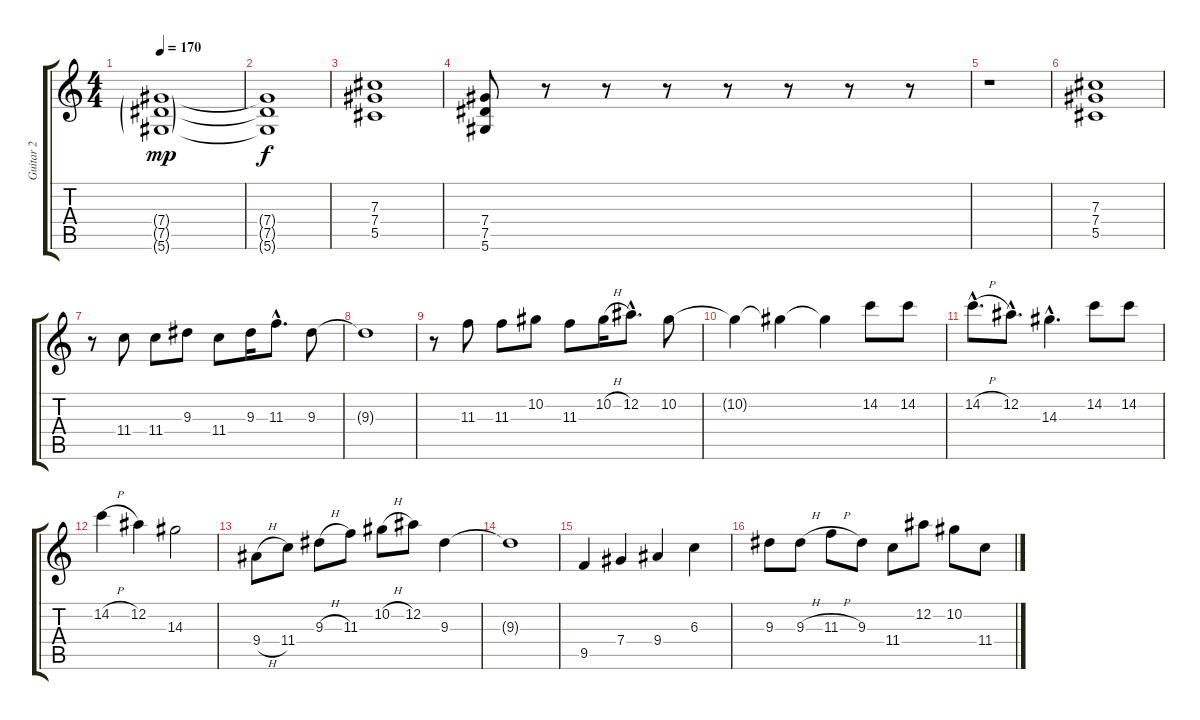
\track ("Guitar 2" "Guitar 2") {instrument distortionguitar}
\staff {score tabs}
\tuning (Eb4 Bb3 Gb3 Db3 Ab2 Eb2) {hide}
\ts (4 4)
\tempo 170
\clef g2
\ks c
(7.4{g} 7.5{g} 5.6{g}).1{dy mp instrument distortionguitar} |
(7.4{t} 7.5{t} 5.6{t}).1{dy f} |
(7.3 7.4 5.5).1 |
(7.4 7.5 5.6).8 r.8 r.8 r.8 r.8 r.8 r.8 r.8 |
r.1 |
(7.3 7.4 5.5).1 |
r.8{instrument overdrivenguitar} 11.4.8 11.4.8 9.3.8 11.4.8 9.3.16 11.3{hac}.8{d} 9.3.8 |
9.3{t}.1 |
r.8 11.3.8 11.3.8 10.2.8 11.3.8 10.2{h}.16 12.2{hac}.8{d} 10.2.8 |
10.2{t}.4 10.2{t}.4 10.2{t}.4 14.2.8 14.2.8 |
14.2{h hac}.8{d} 12.2{hac}.8{d} 14.3{hac}.4{d} 14.2.8 14.2.8 |
14.2{h}.4 12.2.4 14.3.2 |
9.4{h}.8 11.4.8 9.3{h}.8 11.3.8 10.2{h}.8 12.2.8 9.3.4 |
9.3{t}.1 |
9.5.4 7.4.4 9.4.4 6.3.4 |
9.3.8 9.3{h}.8 11.3{h}.8 9.3.8 11.4.8 12.2.8 10.2.8 11.4.8
